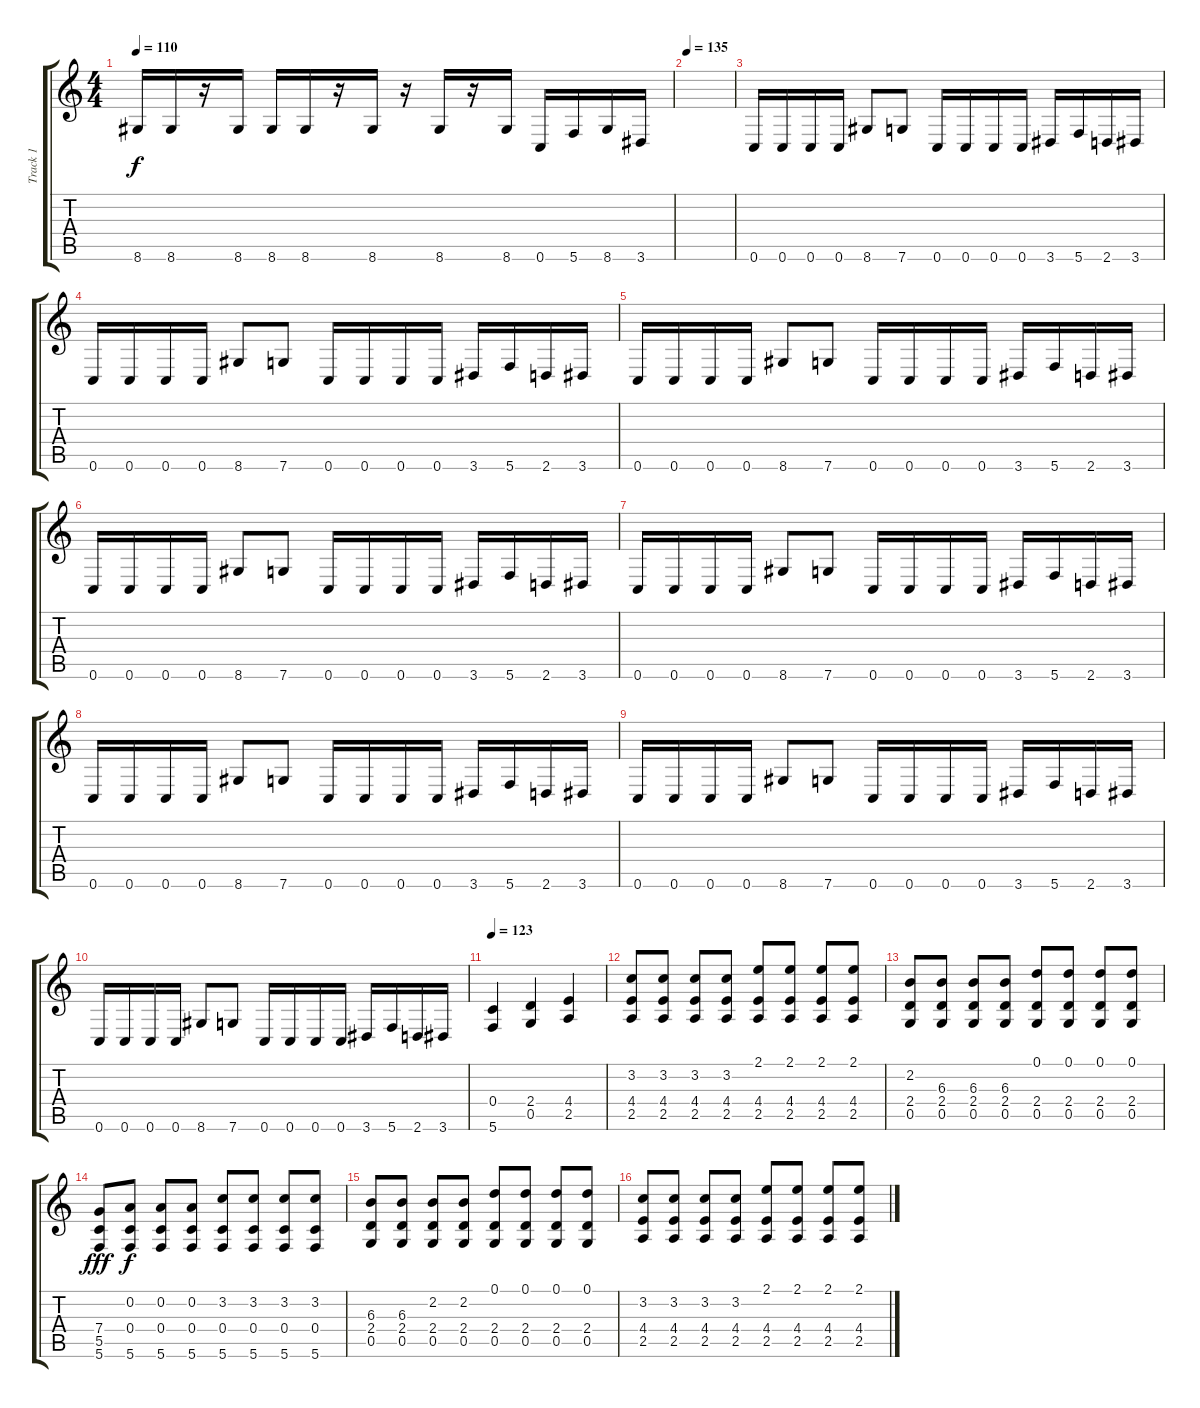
\track ("Track 1" "Track 1") {solo instrument distortionguitar}
\staff {score tabs}
\tuning (D4 A3 F3 C3 G2 C2) {hide}
\ts (4 4)
\tempo 110
\clef g2
\ks c
8.6.16{dy f} 8.6.16 r.16 8.6.16 8.6.16 8.6.16 r.16 8.6.16 r.16 8.6.16 r.16 8.6.16 0.6.16 5.6.16 8.6.16 3.6.16 |
\tempo 135
|
0.6.16 0.6.16 0.6.16 0.6.16 8.6.8 7.6.8 0.6.16 0.6.16 0.6.16 0.6.16 3.6.16 5.6.16 2.6.16 3.6.16 |
0.6.16 0.6.16 0.6.16 0.6.16 8.6.8 7.6.8 0.6.16 0.6.16 0.6.16 0.6.16 3.6.16 5.6.16 2.6.16 3.6.16 |
0.6.16 0.6.16 0.6.16 0.6.16 8.6.8 7.6.8 0.6.16 0.6.16 0.6.16 0.6.16 3.6.16 5.6.16 2.6.16 3.6.16 |
0.6.16 0.6.16 0.6.16 0.6.16 8.6.8 7.6.8 0.6.16 0.6.16 0.6.16 0.6.16 3.6.16 5.6.16 2.6.16 3.6.16 |
0.6.16 0.6.16 0.6.16 0.6.16 8.6.8 7.6.8 0.6.16 0.6.16 0.6.16 0.6.16 3.6.16 5.6.16 2.6.16 3.6.16 |
0.6.16 0.6.16 0.6.16 0.6.16 8.6.8 7.6.8 0.6.16 0.6.16 0.6.16 0.6.16 3.6.16 5.6.16 2.6.16 3.6.16 |
0.6.16 0.6.16 0.6.16 0.6.16 8.6.8 7.6.8 0.6.16 0.6.16 0.6.16 0.6.16 3.6.16 5.6.16 2.6.16 3.6.16 |
0.6.16 0.6.16 0.6.16 0.6.16 8.6.8 7.6.8 0.6.16 0.6.16 0.6.16 0.6.16 3.6.16 5.6.16 2.6.16 3.6.16 |
\tempo 123
(0.4 5.6).4 (2.4 0.5).4 (4.4 2.5).4 |
(3.2 4.4 2.5).8 (3.2 4.4 2.5).8 (3.2 4.4 2.5).8 (3.2 4.4 2.5).8 (2.1 4.4 2.5).8 (2.1 4.4 2.5).8 (2.1 4.4 2.5).8 (2.1 4.4 2.5).8 |
(2.2 2.4 0.5).8 (6.3 2.4 0.5).8 (6.3 2.4 0.5).8 (6.3 2.4 0.5).8 (0.1 2.4 0.5).8 (0.1 2.4 0.5).8 (0.1 2.4 0.5).8 (0.1 2.4 0.5).8 |
(7.4 5.5 5.6).8{dy fff} (0.2 0.4 5.6).8{dy f} (0.2 0.4 5.6).8 (0.2 0.4 5.6).8 (3.2 0.4 5.6).8 (3.2 0.4 5.6).8 (3.2 0.4 5.6).8 (3.2 0.4 5.6).8 |
(6.3 2.4 0.5).8 (6.3 2.4 0.5).8 (2.2 2.4 0.5).8 (2.2 2.4 0.5).8 (0.1 2.4 0.5).8 (0.1 2.4 0.5).8 (0.1 2.4 0.5).8 (0.1 2.4 0.5).8 |
(3.2 4.4 2.5).8 (3.2 4.4 2.5).8 (3.2 4.4 2.5).8 (3.2 4.4 2.5).8 (2.1 4.4 2.5).8 (2.1 4.4 2.5).8 (2.1 4.4 2.5).8 (2.1 4.4 2.5).8
